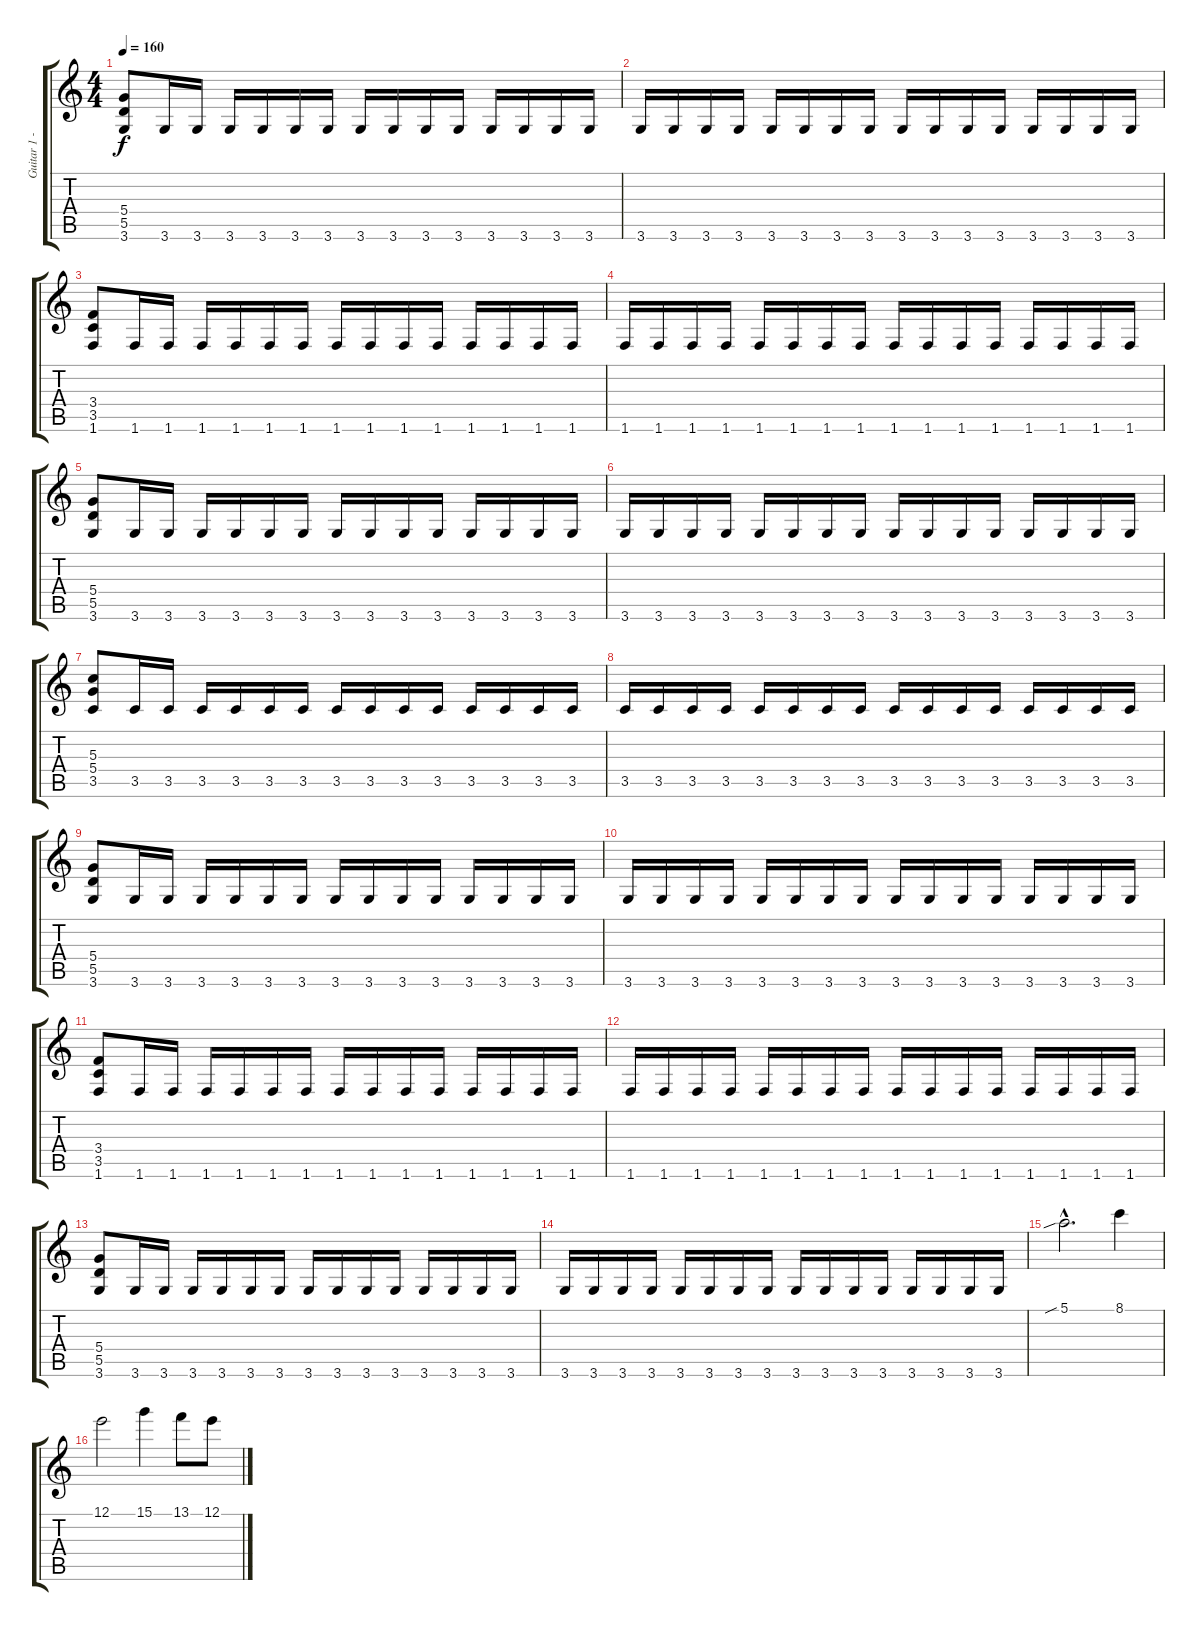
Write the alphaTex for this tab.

\track ("Guitar 1 - BG" "Guitar 1 -") {instrument distortionguitar}
\staff {score tabs}
\tuning (E4 B3 G3 D3 A2 E2) {hide}
\ts (4 4)
\tempo 160
\clef g2
\ks c
(5.4 5.5 3.6).8{dy f} 3.6.16 3.6.16 3.6.16 3.6.16 3.6.16 3.6.16 3.6.16 3.6.16 3.6.16 3.6.16 3.6.16 3.6.16 3.6.16 3.6.16 |
3.6.16 3.6.16 3.6.16 3.6.16 3.6.16 3.6.16 3.6.16 3.6.16 3.6.16 3.6.16 3.6.16 3.6.16 3.6.16 3.6.16 3.6.16 3.6.16 |
(3.4 3.5 1.6).8 1.6.16 1.6.16 1.6.16 1.6.16 1.6.16 1.6.16 1.6.16 1.6.16 1.6.16 1.6.16 1.6.16 1.6.16 1.6.16 1.6.16 |
1.6.16 1.6.16 1.6.16 1.6.16 1.6.16 1.6.16 1.6.16 1.6.16 1.6.16 1.6.16 1.6.16 1.6.16 1.6.16 1.6.16 1.6.16 1.6.16 |
(5.4 5.5 3.6).8 3.6.16 3.6.16 3.6.16 3.6.16 3.6.16 3.6.16 3.6.16 3.6.16 3.6.16 3.6.16 3.6.16 3.6.16 3.6.16 3.6.16 |
3.6.16 3.6.16 3.6.16 3.6.16 3.6.16 3.6.16 3.6.16 3.6.16 3.6.16 3.6.16 3.6.16 3.6.16 3.6.16 3.6.16 3.6.16 3.6.16 |
(5.3 5.4 3.5).8 3.5.16 3.5.16 3.5.16 3.5.16 3.5.16 3.5.16 3.5.16 3.5.16 3.5.16 3.5.16 3.5.16 3.5.16 3.5.16 3.5.16 |
3.5.16 3.5.16 3.5.16 3.5.16 3.5.16 3.5.16 3.5.16 3.5.16 3.5.16 3.5.16 3.5.16 3.5.16 3.5.16 3.5.16 3.5.16 3.5.16 |
(5.4 5.5 3.6).8 3.6.16 3.6.16 3.6.16 3.6.16 3.6.16 3.6.16 3.6.16 3.6.16 3.6.16 3.6.16 3.6.16 3.6.16 3.6.16 3.6.16 |
3.6.16 3.6.16 3.6.16 3.6.16 3.6.16 3.6.16 3.6.16 3.6.16 3.6.16 3.6.16 3.6.16 3.6.16 3.6.16 3.6.16 3.6.16 3.6.16 |
(3.4 3.5 1.6).8 1.6.16 1.6.16 1.6.16 1.6.16 1.6.16 1.6.16 1.6.16 1.6.16 1.6.16 1.6.16 1.6.16 1.6.16 1.6.16 1.6.16 |
1.6.16 1.6.16 1.6.16 1.6.16 1.6.16 1.6.16 1.6.16 1.6.16 1.6.16 1.6.16 1.6.16 1.6.16 1.6.16 1.6.16 1.6.16 1.6.16 |
(5.4 5.5 3.6).8 3.6.16 3.6.16 3.6.16 3.6.16 3.6.16 3.6.16 3.6.16 3.6.16 3.6.16 3.6.16 3.6.16 3.6.16 3.6.16 3.6.16 |
3.6.16 3.6.16 3.6.16 3.6.16 3.6.16 3.6.16 3.6.16 3.6.16 3.6.16 3.6.16 3.6.16 3.6.16 3.6.16 3.6.16 3.6.16 3.6.16 |
5.1{sib hac}.2{d} 8.1.4 |
12.1.2 15.1.4 13.1.8 12.1.8
